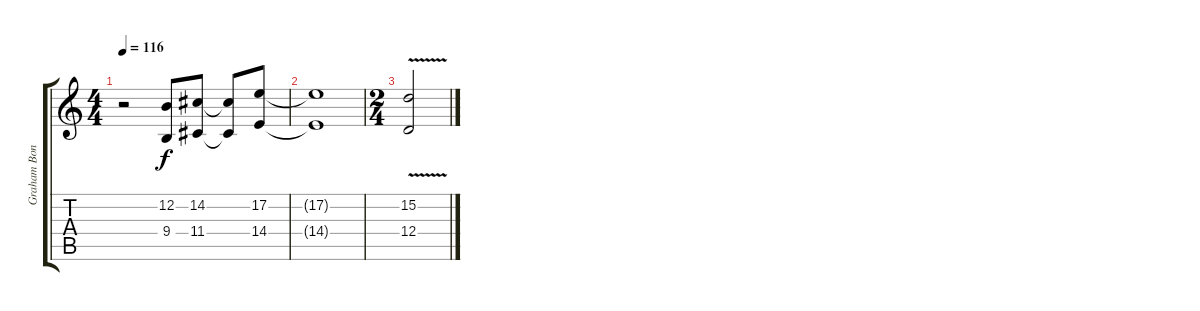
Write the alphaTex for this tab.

\track ("Graham Bonnet" "Graham Bon") {instrument tenorsax}
\staff {score tabs}
\tuning (E4 B3 G3 D3 A2 E2) {hide}
\ts (4 4)
\tempo 116
\clef g2
\ks c
r.2{dy f} (12.2 9.4).8 (14.2 11.4).8 (14.2{t} 11.4{t}).8 (17.2 14.4).8 |
(17.2{t} 14.4{t}).1 |
\ts (2 4)
(15.2{v} 12.4{v}).2
